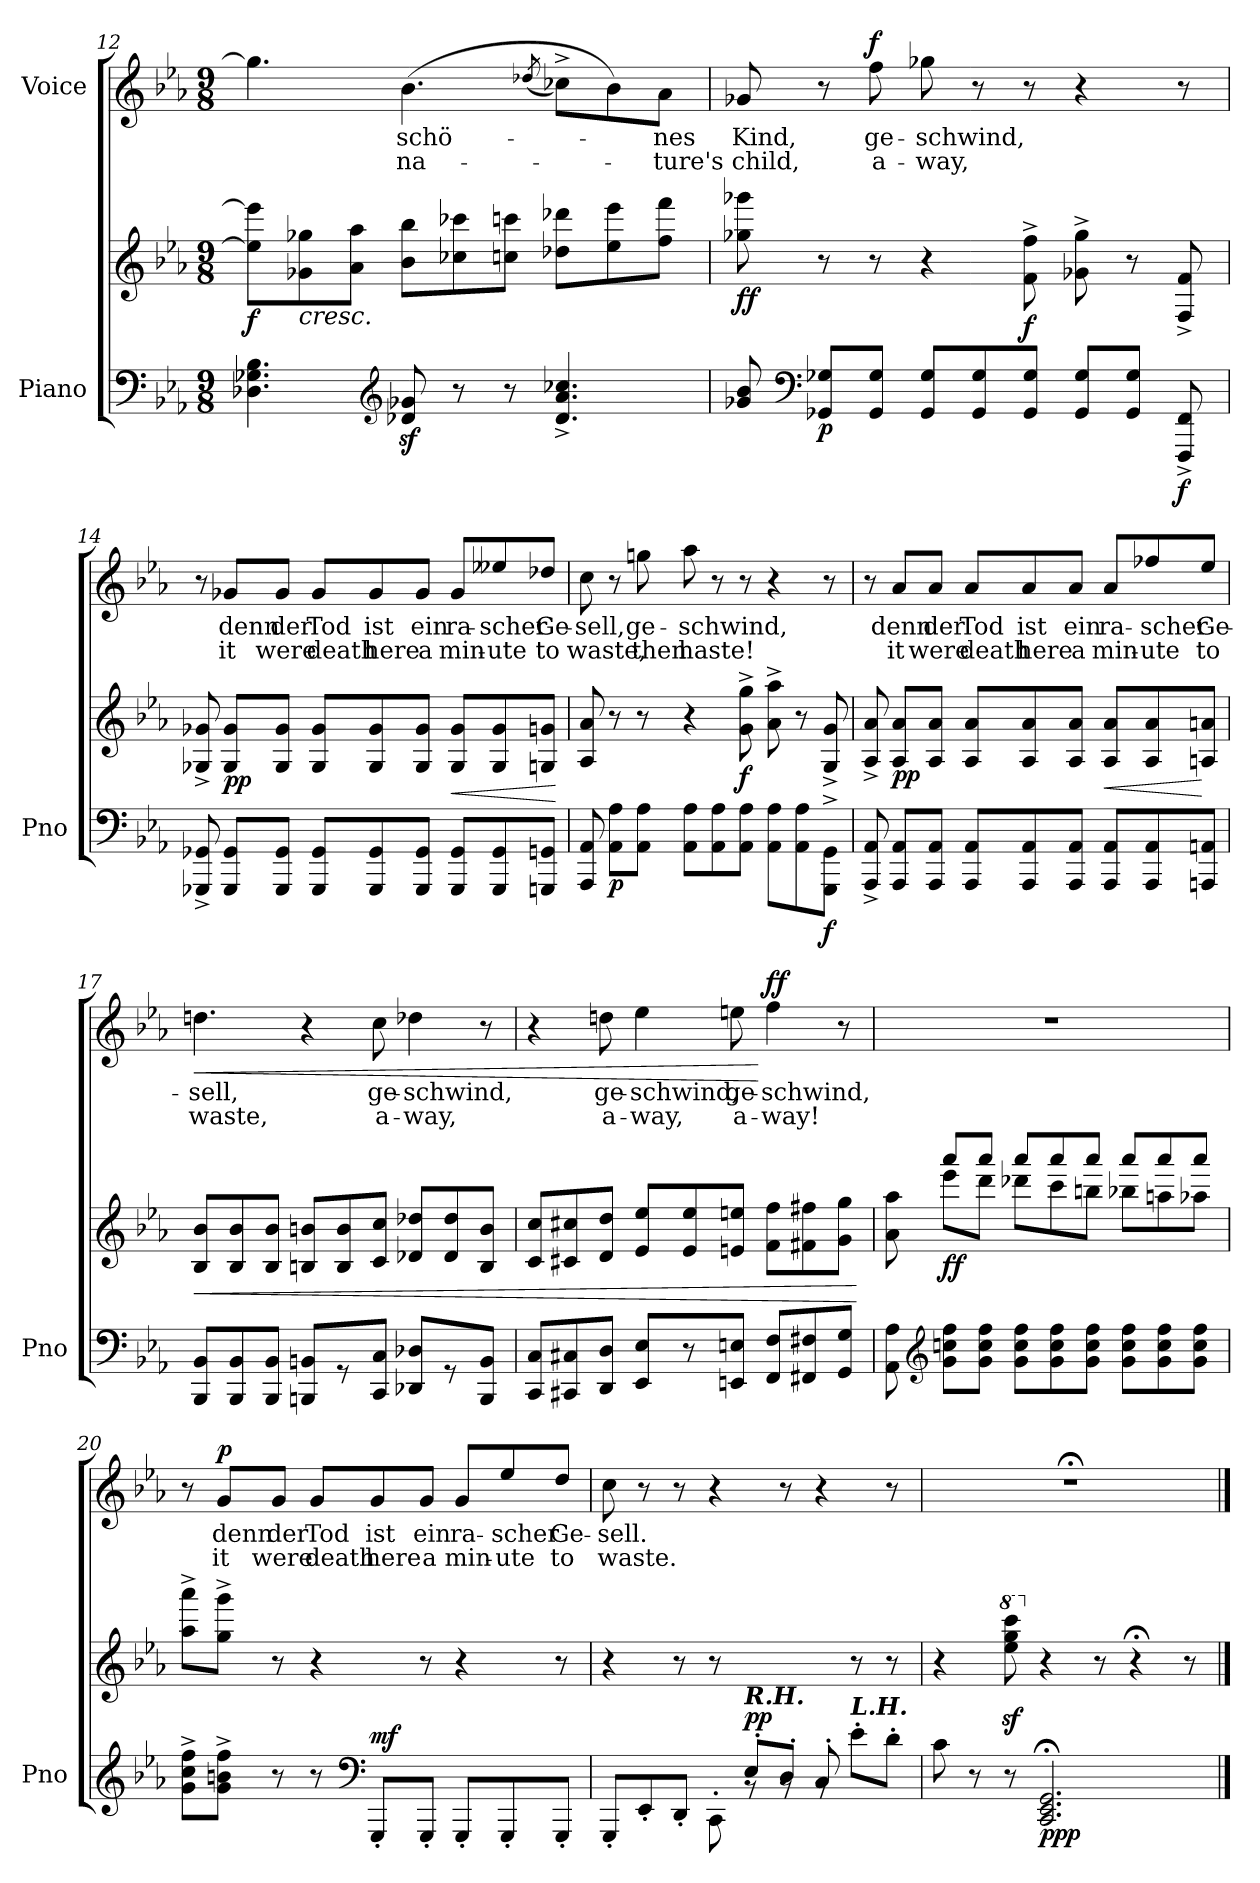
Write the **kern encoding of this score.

**kern	**kern	**dynam	**kern	**text	**text	**dynam
*part2	*part2	*part2	*part1	*part1	*part1	*part1
*staff3	*staff2	*staff2/3	*staff1	*staff1	*staff1	*staff1
*I"Piano	*	*	*I"Voice	*	*	*
*I'Pno	*	*	*	*	*	*
!!LO:PB:g=z
*clefF4	*clefG2	*	*clefG2	*	*	*
*k[b-e-a-]	*k[b-e-a-]	*	*k[b-e-a-]	*	*	*
*M9/8	*M9/8	*	*M9/8	*	*	*
=12	=12	=12	=12	=12	=12	=12
!	!	!LO:DY:b	!	!	!	!
4.D-X\ 4.G-X\ 4.B-\	8ee-\] 8eee-\]L	f	4.gg-\]	.	.	.
!	!	!LO:HP:b	!	!	!	!
.	8g-X\ 8gg-X\	<	.	.	.	.
.	8a-\ 8aa-\J	.	.	.	.	.
*clefG2	*	*	*	*	*	*
!	!	!	!	!LO:LY:b	!LO:LY:b	!
8d-X/z< 8g-X/z<	8b-\ 8bb-\L	.	(>4.b-\	-schö-	na-	.
8r	8cc-X\ 8ccc-X\	.	.	.	.	.
8r	8ccn\ 8cccn\J	.	.	.	.	.
.	.	.	(<8qdd-X/	.	.	.
4.d-/^ 4.a-/^ 4.cc-X/^	8dd-X\ 8ddd-X\L	.	8cc-X^\L)	.	.	.
.	8ee-\ 8eee-\	.	8b-\)	.	.	.
!	!	!	!	!LO:LY:b	!LO:LY:b	!
.	8ff\ 8fff\J	.	8a-\J	-nes	-ture's	.
=13	=13	=13	=13	=13	=13	=13
!	!	!LO:DY:b	!	!LO:LY:b	!LO:LY:b	!
8g-X/ 8b-/	8gg-X\ 8ggg-X\	ff	8g-X/	Kind,	child,	.
*clefF4	*	*	*	*	*	*
!	!	!LO:DY:n=1:b=2	!	!	!	!
8GG-X/ 8G-X/L	8r	[ p	8r	.	.	.
!	!	!	!	!LO:LY:b	!LO:LY:b	!LO:DY:a
8GG-/ 8G-/J	8r	.	8ff\	ge-	a-	f
!	!	!	!	!LO:LY:b	!LO:LY:b	!
8GG-/ 8G-/L	4r	.	8gg-X\	-schwind,	-way,	.
8GG-/ 8G-/	.	.	8r	.	.	.
!	!	!LO:DY:n=2:b	!	!	!	!
8GG-/ 8G-/J	8f\^ 8ff\^	f	8r	.	.	.
8GG-/ 8G-/L	8g-X\^ 8gg-\^	.	4r	.	.	.
8GG-/ 8G-/J	8r	.	.	.	.	.
!	!	!LO:DY:n=3:b=2	!	!	!	!
8FFF/^ 8FF/^	8F/^ 8f/^	f	8r	.	.	.
!!LO:LB:g=z
=14	=14	=14	=14	=14	=14	=14
8GGG-X/^ 8GG-X/^	8G-X/^ 8g-X/^	.	8r	.	.	.
!	!	!LO:DY:b	!	!LO:LY:b	!LO:LY:b	!
8GGG-/ 8GG-/L	8G-/ 8g-/L	pp	8g-X/L	denn	it	.
!	!	!	!	!LO:LY:b	!LO:LY:b	!
8GGG-/ 8GG-/J	8G-/ 8g-/J	.	8g-/J	der	were	.
!	!	!	!	!LO:LY:b	!LO:LY:b	!
8GGG-/ 8GG-/L	8G-/ 8g-/L	.	8g-/L	Tod	death	.
!	!	!	!	!LO:LY:b	!LO:LY:b	!
8GGG-/ 8GG-/	8G-/ 8g-/	.	8g-/	ist	here	.
!	!	!	!	!LO:LY:b	!LO:LY:b	!
8GGG-/ 8GG-/J	8G-/ 8g-/J	.	8g-/J	ein	a	.
!	!	!LO:HP:b	!	!LO:LY:b	!LO:LY:b	!
8GGG-/ 8GG-/L	8G-/ 8g-/L	<	8g-/L	ra-	min-	.
!	!	!	!	!LO:LY:b	!LO:LY:b	!
8GGG-/ 8GG-/	8G-/ 8g-/	.	8ee--X/	-scher	-ute	.
!	!	!	!	!LO:LY:b	!LO:LY:b	!
8GGGn/ 8GGn/J	8Gn/ 8gn/J	.	8dd-X/J	Ge-	to	.
.	.	[	.	.	.	.
!!LO:LB:g=z
=15	=15	=15	=15	=15	=15	=15
!	!	!	!	!LO:LY:b	!LO:LY:b	!
8AAA-/ 8AA-/	8A-/ 8a-/	.	8cc\	-sell,	waste,	.
!	!	!LO:DY:b=2	!	!	!	!
8AA-\ 8A-\L	8r	p	8r	.	.	.
!	!	!	!	!LO:LY:b	!LO:LY:b	!
8AA-\ 8A-\J	8r	.	8ggn\	ge-	then	.
!	!	!	!	!LO:LY:b	!LO:LY:b	!
8AA-\ 8A-\L	4r	.	8aa-\	-schwind,	haste!	.
8AA-\ 8A-\	.	.	8r	.	.	.
!	!	!LO:DY:b	!	!	!	!
8AA-\ 8A-\J	8g\^ 8gg\^	f	8r	.	.	.
8AA-\ 8A-\L	8a-\^ 8aa-\^	.	4r	.	.	.
8AA-\ 8A-\	8r	.	.	.	.	.
!	!	!LO:DY:b=2	!	!	!	!
8GGG\^ 8GG\^J	8G/^ 8g/^	f	8r	.	.	.
=16	=16	=16	=16	=16	=16	=16
8AAA-/^ 8AA-/^	8A-/^ 8a-/^	.	8r	.	.	.
!	!	!LO:DY:b	!	!LO:LY:b	!LO:LY:b	!
8AAA-/ 8AA-/L	8A-/ 8a-/L	pp	8a-/L	denn	it	.
!	!	!	!	!LO:LY:b	!LO:LY:b	!
8AAA-/ 8AA-/J	8A-/ 8a-/J	.	8a-/J	der	were	.
!	!	!	!	!LO:LY:b	!LO:LY:b	!
8AAA-/ 8AA-/L	8A-/ 8a-/L	.	8a-/L	Tod	death	.
!	!	!	!	!LO:LY:b	!LO:LY:b	!
8AAA-/ 8AA-/	8A-/ 8a-/	.	8a-/	ist	here	.
!	!	!	!	!LO:LY:b	!LO:LY:b	!
8AAA-/ 8AA-/J	8A-/ 8a-/J	.	8a-/J	ein	a	.
!	!	!LO:HP:b	!	!LO:LY:b	!LO:LY:b	!
8AAA-/ 8AA-/L	8A-/ 8a-/L	<	8a-/L	ra-	min-	.
!	!	!	!	!LO:LY:b	!LO:LY:b	!
8AAA-/ 8AA-/	8A-/ 8a-/	.	8ff-X/	-scher	-ute	.
!	!	!	!	!LO:LY:b	!LO:LY:b	!
8AAAn/ 8AAn/J	8An/ 8an/J	[	8ee-/J	Ge-	to	.
!!LO:LB:g=z
=17	=17	=17	=17	=17	=17	=17
!	!	!LO:HP:b	!	!LO:LY:b	!LO:LY:b	!LO:HP:b
8BBB-/ 8BB-/L	8B-/ 8b-/L	<	4.ddn\	-sell,	waste,	<
8BBB-/ 8BB-/	8B-/ 8b-/	.	.	.	.	.
8BBB-/ 8BB-/J	8B-/ 8b-/J	.	.	.	.	.
8BBBn/ 8BBn/L	8Bn/ 8bn/L	.	4r	.	.	.
8r	8B/ 8b/	.	.	.	.	.
!	!	!	!	!LO:LY:b	!LO:LY:b	!
8CC/ 8C/J	8c/ 8cc/J	.	8cc\	ge-	a-	.
!	!	!	!	!LO:LY:b	!LO:LY:b	!
8DD-X/ 8D-X/L	8d-X/ 8dd-X/L	.	4dd-X\	-schwind,	-way,	.
8r	8d-/ 8dd-/	.	.	.	.	.
8BBB/ 8BB/J	8B/ 8b/J	.	8r	.	.	.
=18	=18	=18	=18	=18	=18	=18
8CC/ 8C/L	8c/ 8cc/L	.	4r	.	.	.
8CC#X/ 8C#X/	8c#X/ 8cc#X/	.	.	.	.	.
!	!	!	!	!LO:LY:b	!LO:LY:b	!
8DD/ 8D/J	8d/ 8dd/J	.	8ddn\	ge-	a-	.
!	!	!	!	!LO:LY:b	!LO:LY:b	!
8EE-/ 8E-/L	8e-/ 8ee-/L	.	4ee-\	-schwind,	-way,	.
8r	8e-/ 8ee-/	.	.	.	.	.
!	!	!	!	!LO:LY:b	!LO:LY:b	!
8EEn/ 8En/J	8en/ 8een/J	.	8een\	ge-	a-	.
!	!	!	!	!LO:LY:b	!LO:LY:b	!LO:DY:n=1:a
8FF/ 8F/L	8f\ 8ff\L	.	4ff\	-schwind,	-way!	[ ff
8FF#X/ 8F#X/	8f#X\ 8ff#X\	.	.	.	.	.
8GG/ 8G/J	8g\ 8gg\J	.	8r	.	.	.
.	.	[	.	.	.	.
=19	=19	=19	=19	=19	=19	=19
*	*^	*	*	*	*	*
8AA-\ 8A-\	8raayy	8a-\ 8aa-\	.	8%9r	.	.	.
*clefG2	*	*	*	*	*	*	*
!	!	!	!LO:DY:b	!	!	!	!
8g\ 8ccn\ 8ff\L	8aaa-/L	8eee-\L	ff	.	.	.	.
8g\ 8cc\ 8ff\J	8aaa-/J	8ddd\J	.	.	.	.	.
8g\ 8cc\ 8ff\L	8aaa-/L	8ddd-X\L	.	.	.	.	.
8g\ 8cc\ 8ff\	8aaa-/	8ccc\	.	.	.	.	.
8g\ 8cc\ 8ff\J	8aaa-/J	8bbn\J	.	.	.	.	.
8g\ 8cc\ 8ff\L	8aaa-/L	8bb-X\L	.	.	.	.	.
8g\ 8cc\ 8ff\	8aaa-/	8aan\	.	.	.	.	.
8g\ 8cc\ 8ff\J	8aaa-/J	8aa-X\J	.	.	.	.	.
*	*v	*v	*	*	*	*	*
!!LO:PB:g=z
=20	=20	=20	=20	=20	=20	=20
8g\^ 8cc\^ 8ff\^L	8aa-\^ 8aaa-\^L	.	8r	.	.	.
!	!	!	!	!LO:LY:b	!LO:LY:b	!LO:DY:a
8g\^ 8bn\^ 8ff\^J	8gg\^ 8ggg\^J	.	8g/L	denn	it	p
!	!	!	!	!LO:LY:b	!LO:LY:b	!
8r	8r	.	8g/J	der	were	.
!	!	!	!	!LO:LY:b	!LO:LY:b	!
8r	4r	.	8g/L	Tod	death	.
*clefF4	*	*	*	*	*	*
!	!	!LO:DY:a=2	!	!LO:LY:b	!LO:LY:b	!
8GGG'/L	.	mf	8g/	ist	here	.
!	!	!	!	!LO:LY:b	!LO:LY:b	!
8GGG'/J	8r	.	8g/J	ein	a	.
!	!	!	!	!LO:LY:b	!LO:LY:b	!
8GGG'/L	4r	.	8g/L	ra-	min-	.
!	!	!	!	!LO:LY:b	!LO:LY:b	!
8GGG'/	.	.	8ee-/	-scher	-ute	.
!	!	!	!	!LO:LY:b	!LO:LY:b	!
8GGG'/J	8r	.	8dd/J	Ge-	to	.
=21	=21	=21	=21	=21	=21	=21
*^	*	*	*	*	*	*
!	!	!	!	!	!LO:LY:b	!LO:LY:b	!
8GGG'/L	4.ryy	4r	.	8cc\	-sell.	waste.	.
8EE-'/	.	.	.	8r	.	.	.
8DD'/J	.	8r	.	8r	.	.	.
8CC'\	8ryy	8r	.	4r	.	.	.
!LO:TX:a:Bi:t=R.H.	!	!	!	!	!	!	!
!	!	!	!LO:DY:a=2	!	!	!	!
8E-'/L	8rBB	8ryy	pp	.	.	.	.
8D'/J	8rBB	8ryy	.	8r	.	.	.
8C'/	8rBB	8ryy	.	4r	.	.	.
!LO:TX:a:Bi:t=L.H.	!	!	!	!	!	!	!
8e-'\L	4rBByy	8r	.	.	.	.	.
8d'\J	.	8r	.	8r	.	.	.
*v	*v	*	*	*	*	*	*
=22	=22	=22	=22	=22	=22	=22
8c\	4r	.	8%9r;<	.	.	.
8r	.	.	.	.	.	.
*	*8va	*	*	*	*	*
8r	8eee-\z< 8ggg\z< 8cccc\z<	.	.	.	.	.
*	*X8va	*	*	*	*	*
!	!	!LO:DY:b=2	!	!	!	!
2.CC/;< 2.EE-/;< 2.GG/;<	4r	ppp	.	.	.	.
.	8r	.	.	.	.	.
.	4r;<	.	.	.	.	.
.	8r	.	.	.	.	.
==	==	==	==	==	==	==
*-	*-	*-	*-	*-	*-	*-
